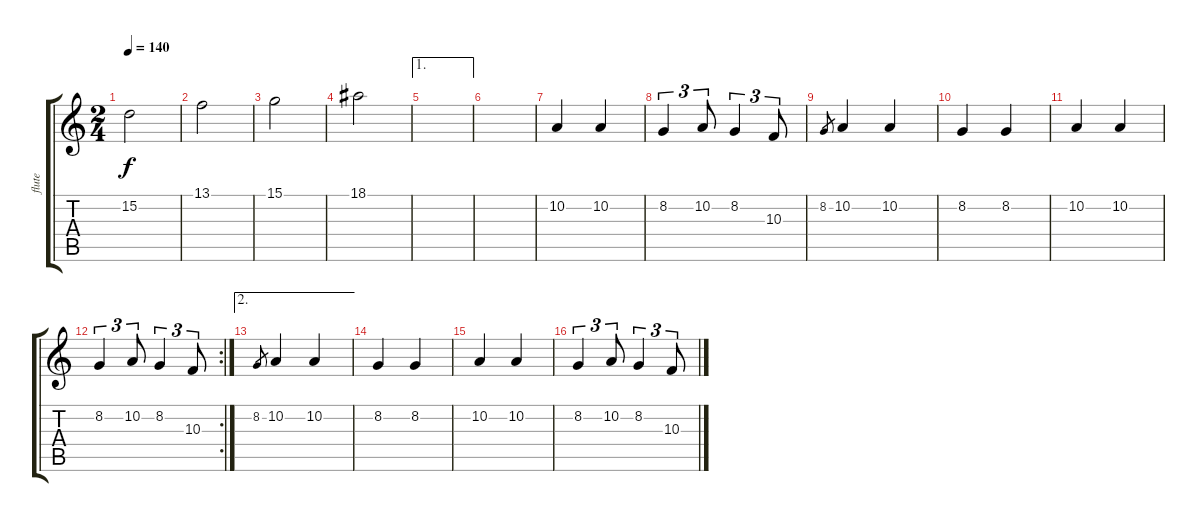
\track ("flute" "flute") {instrument piccolo}
\staff {score tabs}
\tuning (E4 B3 G3 D3 A2 E2) {hide}
\ts (2 4)
\tempo 140
\clef g2
\ks c
15.2.2{dy f} |
13.1.2 |
15.1.2 |
18.1.2 |
\ae 1
|
|
10.2.4 10.2.4 |
8.2.4{tu (3 2)} 10.2.8{tu (3 2)} 8.2.4{tu (3 2)} 10.3.8{tu (3 2)} |
8.2.8{gr} 10.2.4 10.2.4 |
8.2.4 8.2.4 |
10.2.4 10.2.4 |
\rc 2
8.2.4{tu (3 2)} 10.2.8{tu (3 2)} 8.2.4{tu (3 2)} 10.3.8{tu (3 2)} |
\ae 2
8.2.8{gr} 10.2.4 10.2.4 |
8.2.4 8.2.4 |
10.2.4 10.2.4 |
8.2.4{tu (3 2)} 10.2.8{tu (3 2)} 8.2.4{tu (3 2)} 10.3.8{tu (3 2)}
